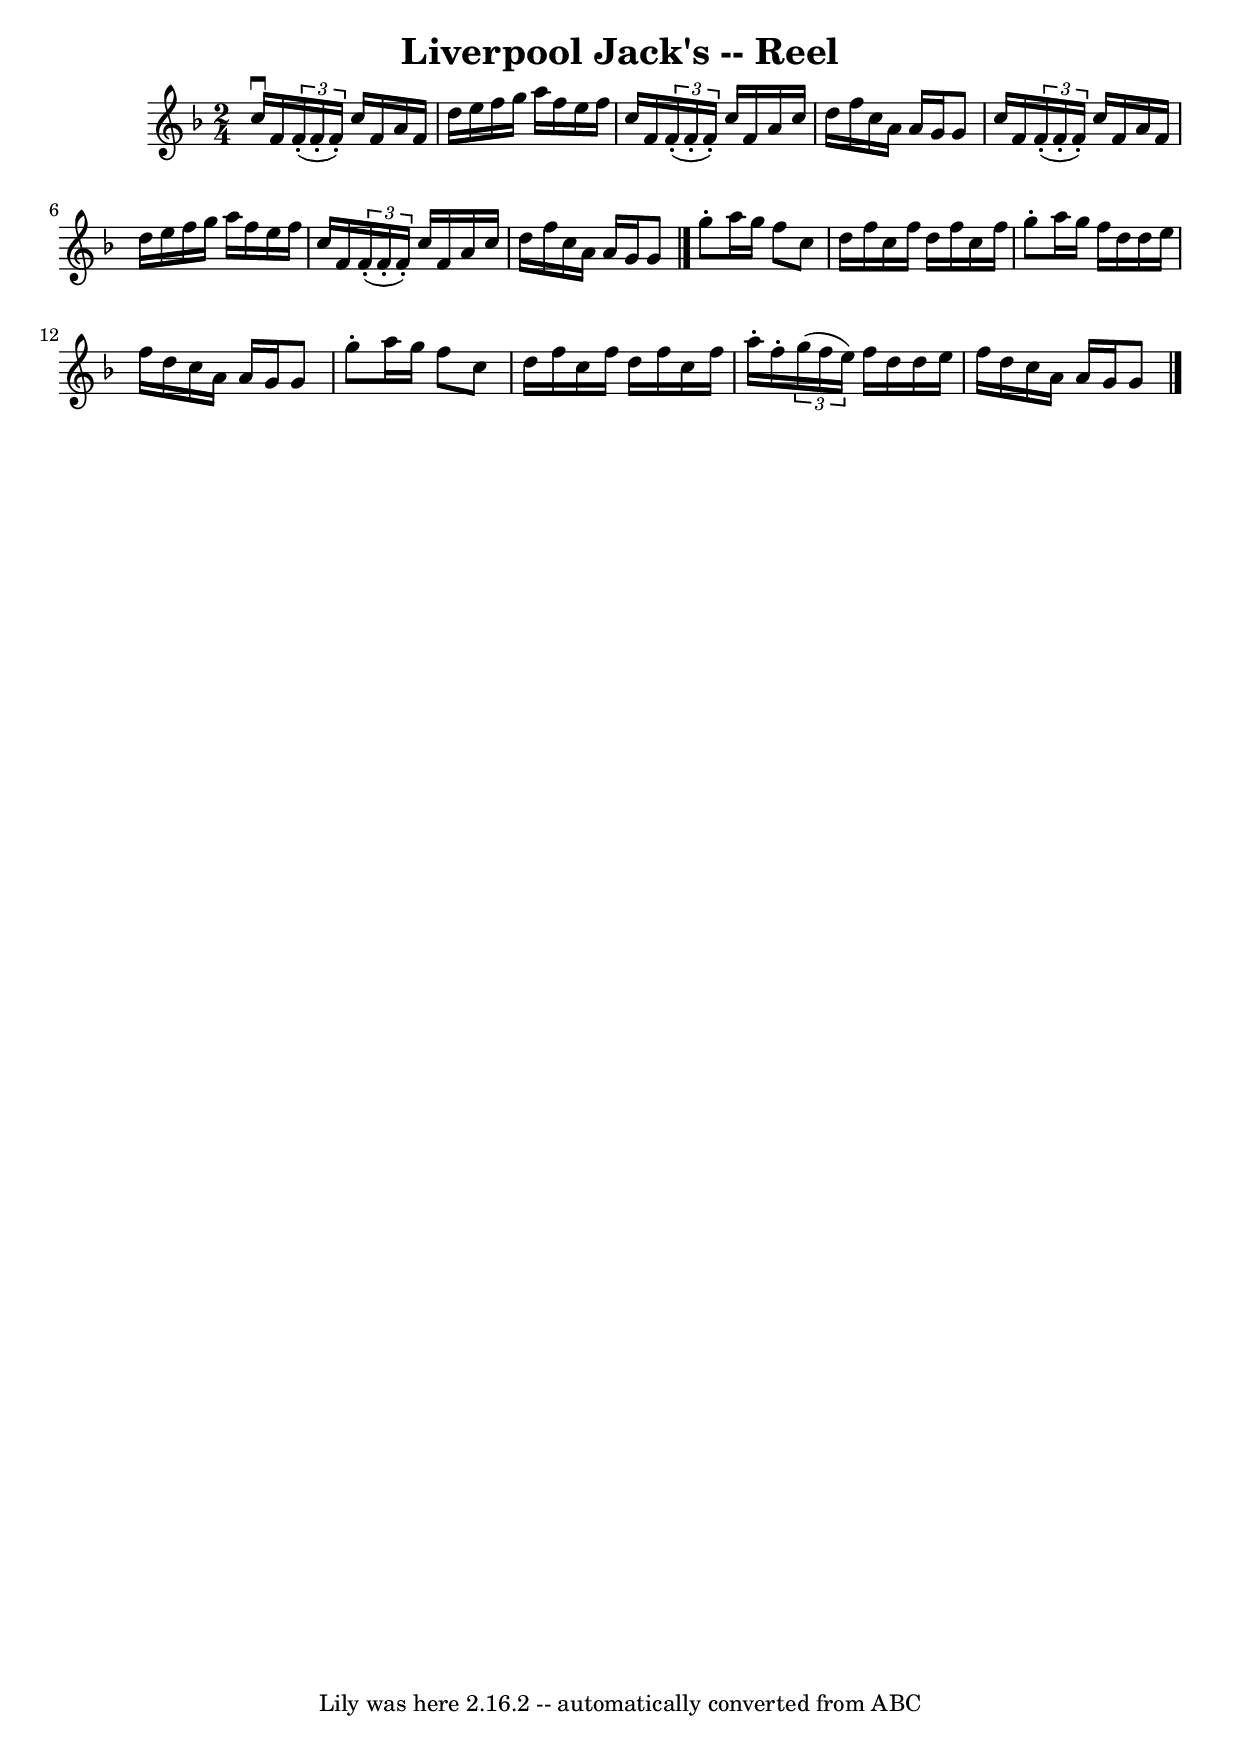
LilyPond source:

\version "2.16.2"
\include "Mammoth.ily"
\header {
  %% book = "Ryan's Mammoth Collection"
  crossRefNumber = "1"
  footnotes = "\\\\160"
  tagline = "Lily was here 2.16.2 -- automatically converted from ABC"
  title = "Liverpool Jack's -- Reel"

}
voicedefault =  {


  \time 2/4 
  \key f \major
  c''16^\downbow f'16    \times 2/3 { f'16 (-.   
				      f'16 -. f'16 -.) 
				    } c''16 f'16 a'16 f'16    |
  d''16    
  e''16 f''16 g''16 a''16 f''16 e''16 f''16    |
  c''16 
  f'16    \times 2/3 { f'16 (-. f'16 -. f'16 -.) 
		     } c''16 f'16    
  a'16 c''16    |
  d''16 f''16 c''16 a'16 a'16 g'16    
  g'8    |
  c''16 f'16    \times 2/3 { f'16 (-. f'16 -. f'16 
			     -.) 
			   } c''16 f'16 a'16 f'16    |
  d''16 e''16 f''16   
  g''16 a''16 f''16 e''16 f''16    |
  c''16 f'16    
  \times 2/3 { f'16 (-. f'16 -. f'16 -.) 
	     } c''16 f'16 a'16    
  c''16    |
  d''16 f''16 c''16 a'16 a'16 g'16 g'8    
  \bar "|." g''8 -. a''16 g''16 f''8 c''8    |
  d''16    
  f''16 c''16 f''16 d''16 f''16 c''16 f''16    |
  g''8 
  -. a''16 g''16 f''16 d''16 d''16 e''16    |
  f''16    
  d''16 c''16 a'16 a'16 g'16 g'8    |
  g''8 -. a''16   
  g''16 f''8 c''8    |
  d''16 f''16 c''16 f''16 d''16  
  f''16 c''16 f''16    |
  a''16 -. f''16 -.   \times 2/3 {   
    g''16 (f''16 e''16) 
  } f''16 d''16 d''16 e''16    |
  
  f''16 d''16 c''16 a'16 a'16 g'16 g'8    \bar "|."   

}

\score{
  <<

    \context Staff="default"
    {
      \voicedefault 
      
    }

  >>
  \layout {
    
  }
  \midi {
  }

}
